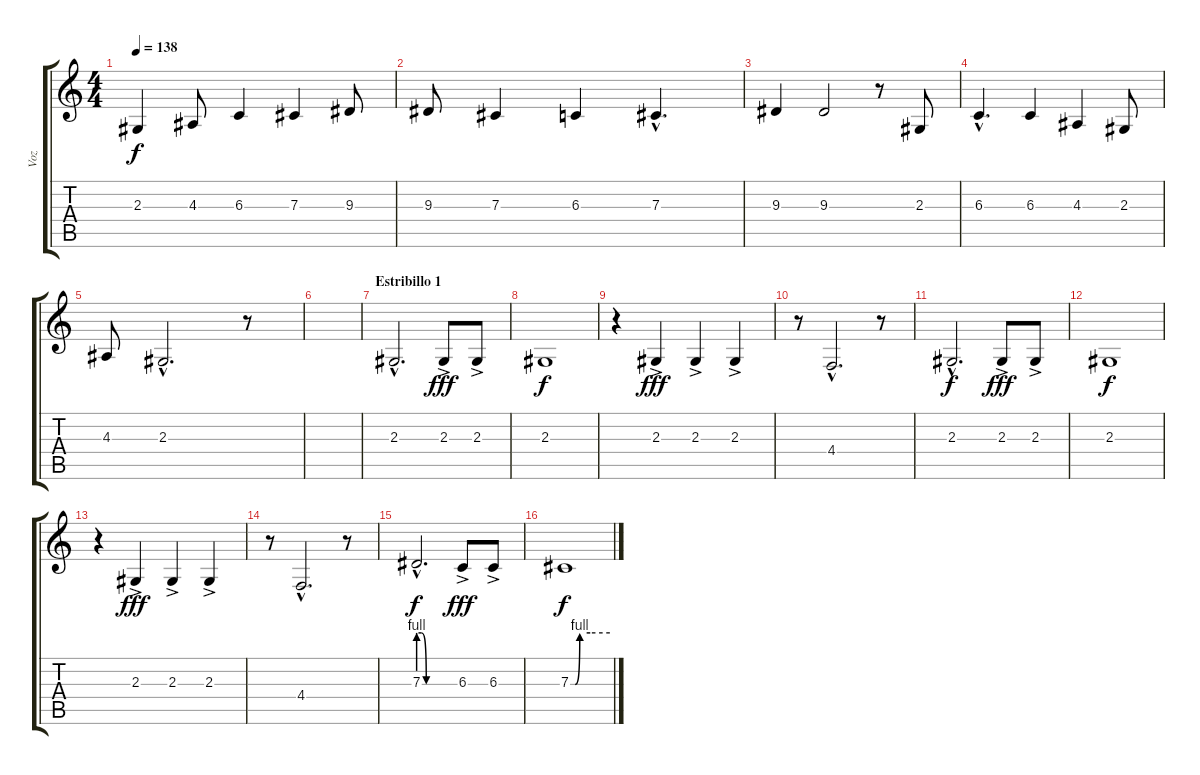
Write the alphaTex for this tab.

\track ("Voz" "Voz") {instrument flute}
\staff {score tabs}
\tuning (Eb4 Bb3 Gb3 Db3 Ab2 Eb2) {hide}
\ts (4 4)
\tempo 138
\clef g2
\ks c
2.3.4{dy f} 4.3.8 6.3.4 7.3.4 9.3.8 |
9.3.8 7.3.4 6.3.4 7.3{hac}.4{d} |
9.3.4 9.3.2 r.8 2.3.8 |
6.3{hac}.4{d} 6.3.4 4.3.4 2.3.8 |
4.3.8 2.3{hac}.2{d} r.8 |
|
\section ("" "Estribillo 1")
2.3{hac}.2{d} 2.3{ac}.8{dy fff} 2.3{ac}.8 |
2.3.1{dy f} |
r.4 2.3{ac}.4{dy fff} 2.3{ac}.4 2.3{ac}.4 |
r.8 4.4{hac}.2{d} r.8 |
2.3{hac}.2{d dy f} 2.3{ac}.8{dy fff} 2.3{ac}.8 |
2.3.1{dy f} |
r.4 2.3{ac}.4{dy fff} 2.3{ac}.4 2.3{ac}.4 |
r.8 4.4{hac}.2{d} r.8 |
7.3{be (custom 0 4 5 4 13 0 60 0) hac}.2{d dy f} 6.3{ac}.8{dy fff} 6.3{ac}.8 |
7.3{be (custom 0 0 7 0 14 4 30 4 60 4)}.1{dy f}
